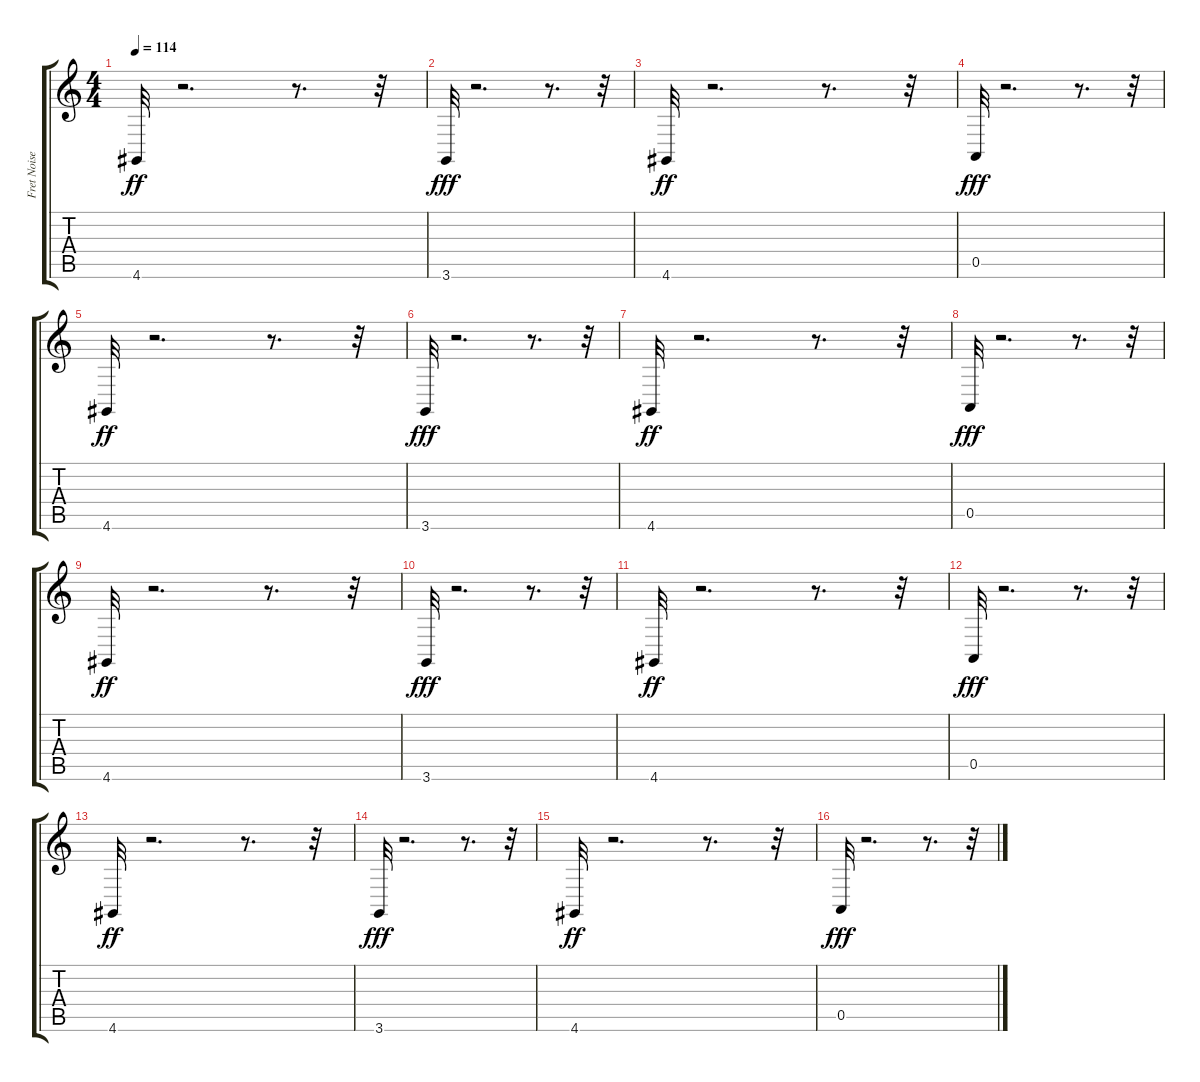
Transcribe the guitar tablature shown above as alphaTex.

\track ("Fret Noises" "Fret Noise") {instrument guitarfretnoise}
\staff {score tabs}
\tuning (E4 B3 G3 D3 A2 E2) {hide}
\ts (4 4)
\tempo 114
\clef g2
\ks c
4.6.32{dy ff instrument guitarfretnoise} r.2{d} r.8{d} r.32 |
3.6.32{dy fff} r.2{d} r.8{d} r.32 |
4.6.32{dy ff} r.2{d} r.8{d} r.32 |
0.5.32{dy fff} r.2{d} r.8{d} r.32 |
4.6.32{dy ff} r.2{d} r.8{d} r.32 |
3.6.32{dy fff} r.2{d} r.8{d} r.32 |
4.6.32{dy ff} r.2{d} r.8{d} r.32 |
0.5.32{dy fff} r.2{d} r.8{d} r.32 |
4.6.32{dy ff} r.2{d} r.8{d} r.32 |
3.6.32{dy fff} r.2{d} r.8{d} r.32 |
4.6.32{dy ff} r.2{d} r.8{d} r.32 |
0.5.32{dy fff} r.2{d} r.8{d} r.32 |
4.6.32{dy ff} r.2{d} r.8{d} r.32 |
3.6.32{dy fff} r.2{d} r.8{d} r.32 |
4.6.32{dy ff} r.2{d} r.8{d} r.32 |
0.5.32{dy fff} r.2{d} r.8{d} r.32
